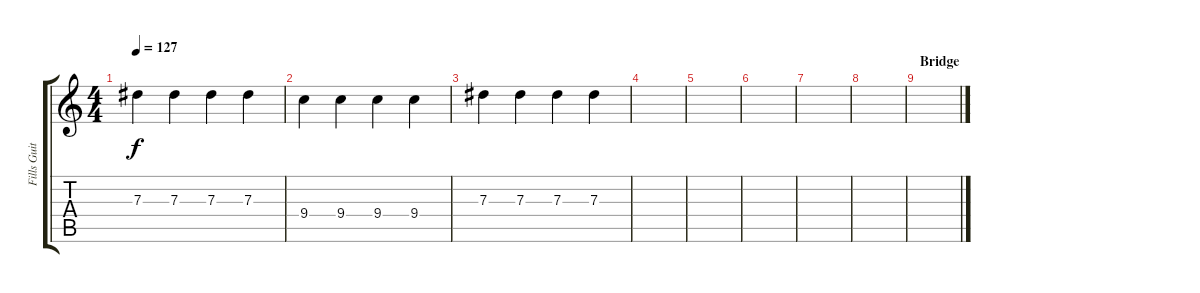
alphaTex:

\track ("Fills Guitare" "Fills Guit") {instrument overdrivenguitar}
\staff {score tabs}
\tuning (F4 C4 Ab3 Eb3 Bb2 F2) {hide}
\ts (4 4)
\tempo 127
\clef g2
\ks c
7.3.4{dy f} 7.3.4 7.3.4 7.3.4 |
9.4.4 9.4.4 9.4.4 9.4.4 |
7.3.4 7.3.4 7.3.4 7.3.4 |
|
|
|
|
|
\section ("" "Bridge")
